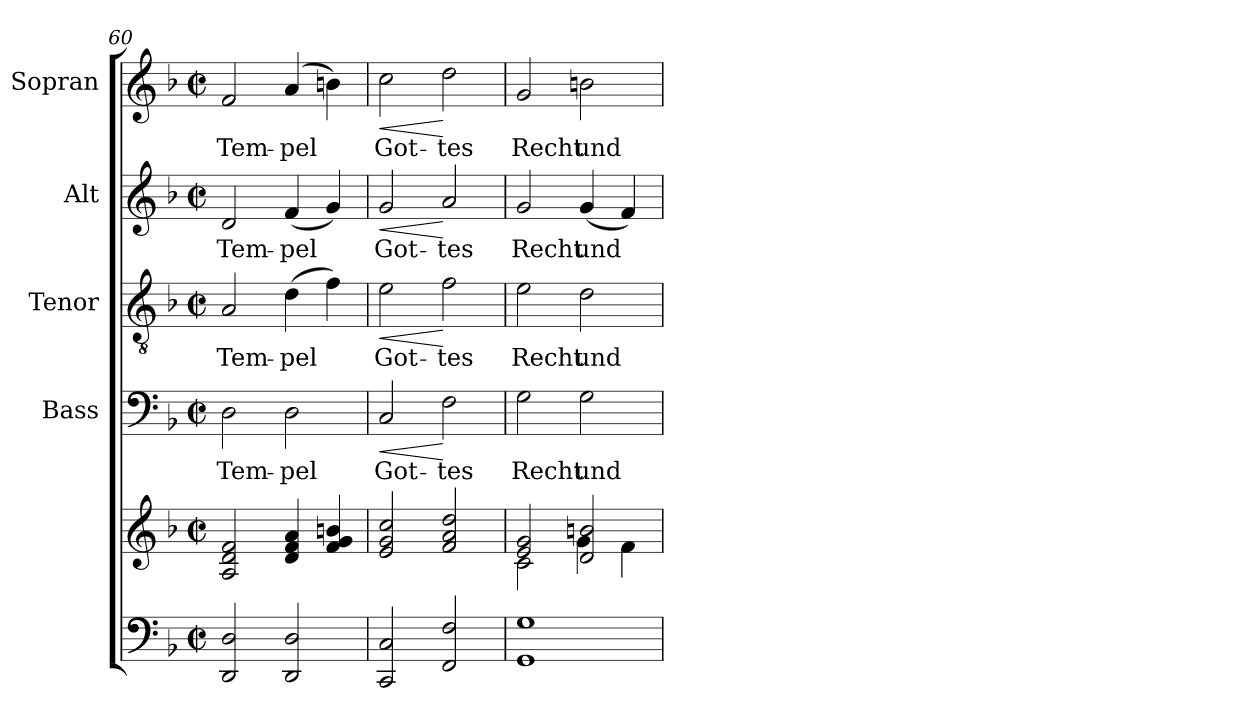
**kern	**kern	**kern	**text	**dynam	**kern	**text	**dynam	**kern	**text	**dynam	**kern	**text	**dynam
*part5	*part5	*part4	*part4	*part4	*part3	*part3	*part3	*part2	*part2	*part2	*part1	*part1	*part1
*staff6	*staff5	*staff4	*staff4	*staff4	*staff3	*staff3	*staff3	*staff2	*staff2	*staff2	*staff1	*staff1	*staff1
*	*	*I"Bass	*	*	*I"Tenor	*	*	*I"Alt	*	*	*I"Sopran	*	*
*	*	*I'B.	*	*	*I'T.	*	*	*I'A.	*	*	*I'S.	*	*
!!LO:LB:g=z
*clefF4	*clefG2	*clefF4	*	*	*clefGv2	*	*	*clefG2	*	*	*clefG2	*	*
*k[b-]	*k[b-]	*k[b-]	*	*	*k[b-]	*	*	*k[b-]	*	*	*k[b-]	*	*
*F:	*F:	*F:	*	*	*F:	*	*	*F:	*	*	*F:	*	*
*M2/2	*M2/2	*M2/2	*	*	*M2/2	*	*	*M2/2	*	*	*M2/2	*	*
*met(c|)	*met(c|)	*met(c|)	*	*	*met(c|)	*	*	*met(c|)	*	*	*met(c|)	*	*
=60	=60	=60	=60	=60	=60	=60	=60	=60	=60	=60	=60	=60	=60
!	!	!	!LO:LY:b	!	!	!LO:LY:b	!	!	!LO:LY:b	!	!	!LO:LY:b	!
2DD/ 2D/	2A/ 2d/ 2f/	2D\	Tem-	.	2A/	Tem-	.	2d/	Tem-	.	2f/	Tem-	.
!	!	!	!LO:LY:b	!	!	!LO:LY:b	!	!	!LO:LY:b	!	!	!LO:LY:b	!
2DD/ 2D/	4d/ 4f/ 4a/	2D\	-pel	.	(>4d\	-pel	.	(<4f/	-pel	.	(4a/	-pel	.
.	4f/ 4g/ 4bn/	.	.	.	4f\)	.	.	4g/)	.	.	4bn\)	.	.
=61	=61	=61	=61	=61	=61	=61	=61	=61	=61	=61	=61	=61	=61
!	!	!	!LO:LY:b	!LO:HP:b	!	!LO:LY:b	!LO:HP:b	!	!LO:LY:b	!LO:HP:b	!	!LO:LY:b	!LO:HP:b
2CC/ 2C/	2e/ 2g/ 2cc/	2C/	Got-	<	2e\	Got-	<	2g/	Got-	<	2cc\	Got-	<
!	!	!	!LO:LY:b	!	!	!LO:LY:b	!	!	!LO:LY:b	!	!	!LO:LY:b	!
2FF/ 2F/	2f/ 2a/ 2dd/	2F\	-tes	[	2f\	-tes	[	2a/	-tes	[	2dd\	-tes	[
=62	=62	=62	=62	=62	=62	=62	=62	=62	=62	=62	=62	=62	=62
*	*^	*	*	*	*	*	*	*	*	*	*	*	*
!	!	!	!	!LO:LY:b	!	!	!LO:LY:b	!	!	!LO:LY:b	!	!	!LO:LY:b	!
1GG 1G	2e/ 2g/	2c\	2G\	Recht	.	2e\	Recht	.	2g/	Recht	.	2g/	Recht	.
!	!	!	!	!LO:LY:b	!	!	!LO:LY:b	!	!	!LO:LY:b	!	!	!LO:LY:b	!
.	2d/ 2bn/	4g\	2G\	und	.	2d\	und	.	(<4g/	und	.	2bn\	und	.
.	.	4f\	.	.	.	.	.	.	4f/)	.	.	.	.	.
*	*v	*v	*	*	*	*	*	*	*	*	*	*	*	*
=	=	=	=	=	=	=	=	=	=	=	=	=	=
*-	*-	*-	*-	*-	*-	*-	*-	*-	*-	*-	*-	*-	*-
